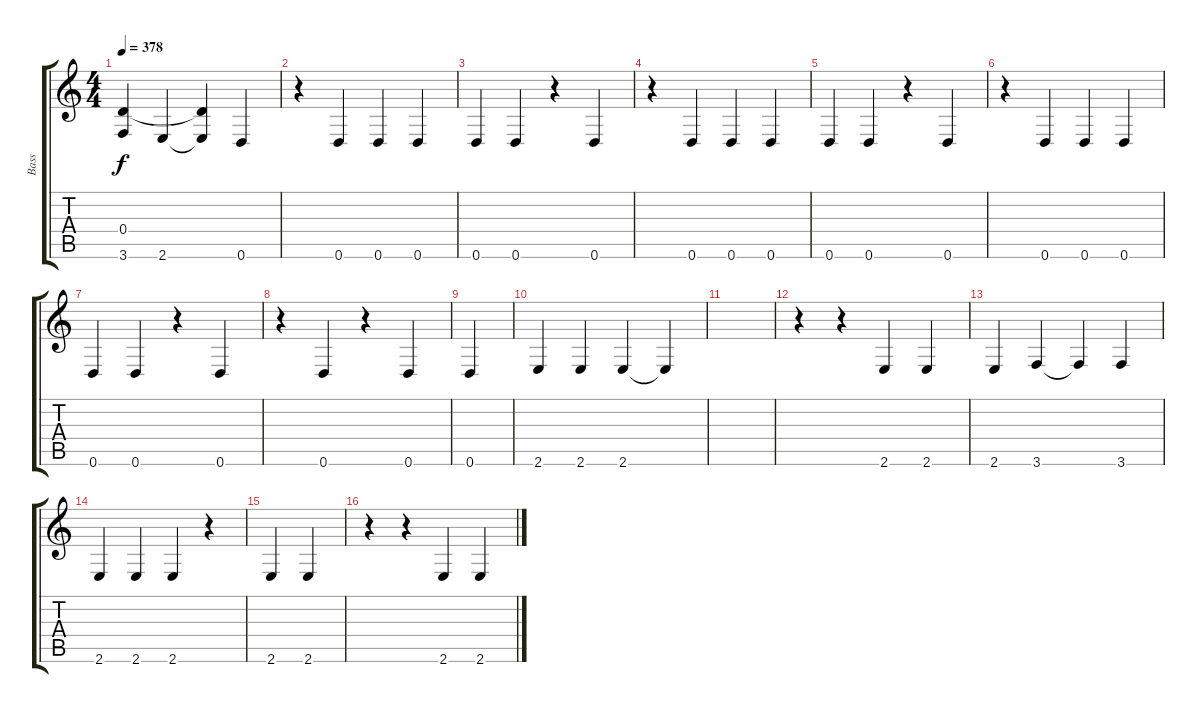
\track ("Bass" "Bass") {instrument electricbassfinger}
\staff {score tabs}
\tuning (E4 B3 G3 D3 A2 D2) {hide}
\ts (4 4)
\tempo 378
\clef g2
\ks c
(0.4{t} 3.6{t}).4{dy f} 2.6.4 (0.4{t} 2.6{t}).4 0.6.4 |
r.4 0.6.4 0.6.4 0.6.4 |
0.6.4 0.6.4 r.4 0.6.4 |
r.4 0.6.4 0.6.4 0.6.4 |
0.6.4 0.6.4 r.4 0.6.4 |
r.4 0.6.4 0.6.4 0.6.4 |
0.6.4 0.6.4 r.4 0.6.4 |
r.4 0.6.4 r.4 0.6.4 |
0.6.4 |
2.6.4 2.6.4 2.6.4 2.6{t}.4 |
|
r.4 r.4 2.6.4 2.6.4 |
2.6.4 3.6.4 3.6{t}.4 3.6.4 |
2.6.4 2.6.4 2.6.4 r.4 |
2.6.4 2.6.4 |
r.4 r.4 2.6.4 2.6.4
